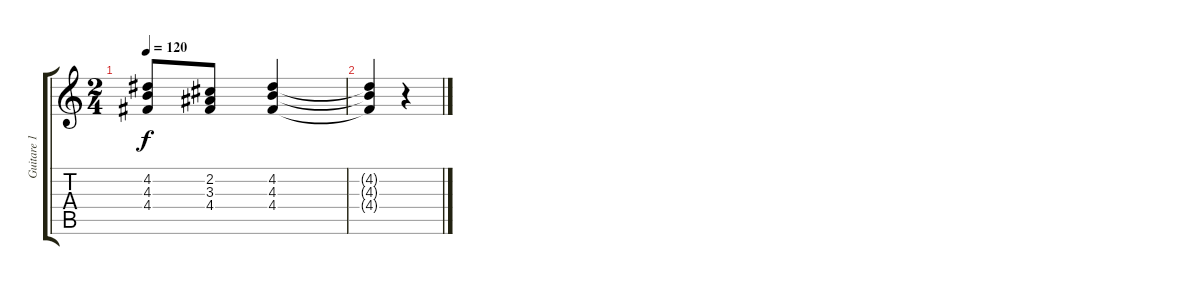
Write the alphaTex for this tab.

\track ("Guitare 1" "Guitare 1") {instrument acousticguitarnylon}
\staff {score tabs}
\tuning (E4 B3 G3 D3 A2 E2) {hide}
\ts (2 4)
\tempo 120
\clef g2
\ks c
(4.2 4.3 4.4).8{dy f} (2.2 3.3 4.4).8 (4.2 4.3 4.4).4 |
(4.2{t} 4.3{t} 4.4{t}).4 r.4
